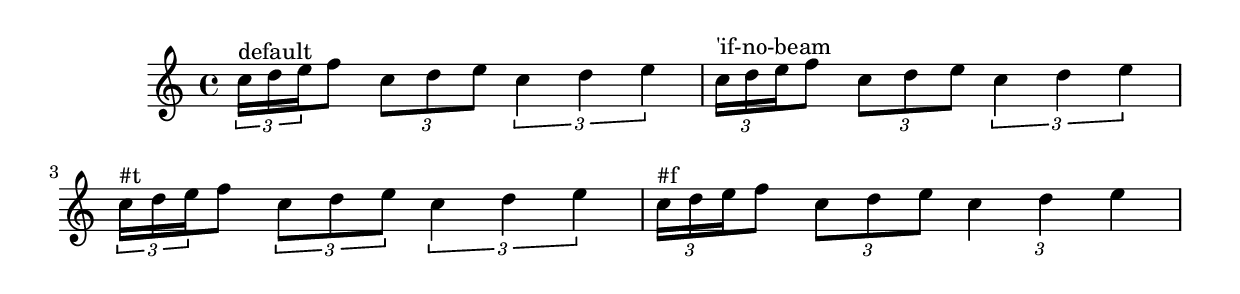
%% DO NOT EDIT this file manually; it is automatically
%% generated from LSR http://lsr.dsi.unimi.it
%% Make any changes in LSR itself, or in Documentation/snippets/new/ ,
%% and then run scripts/auxiliar/makelsr.py
%%
%% This file is in the public domain.
\version "2.14.2"

\header {
  lsrtags = "tweaks-and-overrides, rhythms"

%% Translation of GIT committish: 6977ddc9a3b63ea810eaecb864269c7d847ccf98

  texidoces = "
El comportamiento predeterminado de la visibilidad de los corchetes de
grupo de valoración especial es imprimir el corchete a no ser que haya
una barra de la misma longitud que el grupo especial.  Para controlar
la visibilidad de los corchetes de grupo, establezca la propiedad
@code{'bracket-visibility} a @code{#t} (imprimir el corchete siempre),
@code{#f} (no imprimirlo nunca) o @code{#'if-no-beam} (imprimir el
corchete solamente si no hay barra).

"

  doctitlees = "Controlar la visibilidad de los corchetes de grupo especial"

%% Translation of GIT committish: 3b125956b08d27ef39cd48bfa3a2f1e1bb2ae8b4
  texidocfr = "
Selon la tradition, les crochets indicateurs de nolet sont toujours
imprimés, sauf dans le cas où ils seraient de la même longueur qu'une
ligature.  LilyPond permet, au travers de la propriété
@code{'bracket-visibility}, de contôler précisément leur
affichage@tie{}: déterminée à @code{#t}, ils seront toujours
imprimés@tie{}; @code{#f} permet de ne jamais les imprimer, et
@code{#'if-no-beam} les imprimera en l'absence de ligature.

"
  doctitlefr = "Contrôle de l'impression des crochets de nolet"


  texidoc = "
The default behavior of tuplet-bracket visibility is to print a bracket
unless there is a beam of the same length as the tuplet. To control the
visibility of tuplet brackets, set the property
@code{'bracket-visibility} to either @code{#t} (always print a
bracket), @code{#f} (never print a bracket) or @code{#'if-no-beam}
(only print a bracket if there is no beam).

"
  doctitle = "Controlling tuplet bracket visibility"
} % begin verbatim


music = \relative c'' {
  \times 2/3 { c16[ d e } f8]
  \times 2/3 { c8 d e }
  \times 2/3 { c4 d e }
}

\new Voice {
  \relative c' {
    << \music s4^"default" >>
    \override TupletBracket #'bracket-visibility = #'if-no-beam
    << \music s4^"'if-no-beam" >>
    \override TupletBracket #'bracket-visibility = ##t
    << \music s4^"#t" >>
    \override TupletBracket #'bracket-visibility = ##f
    << \music s4^"#f" >>
  }
}


